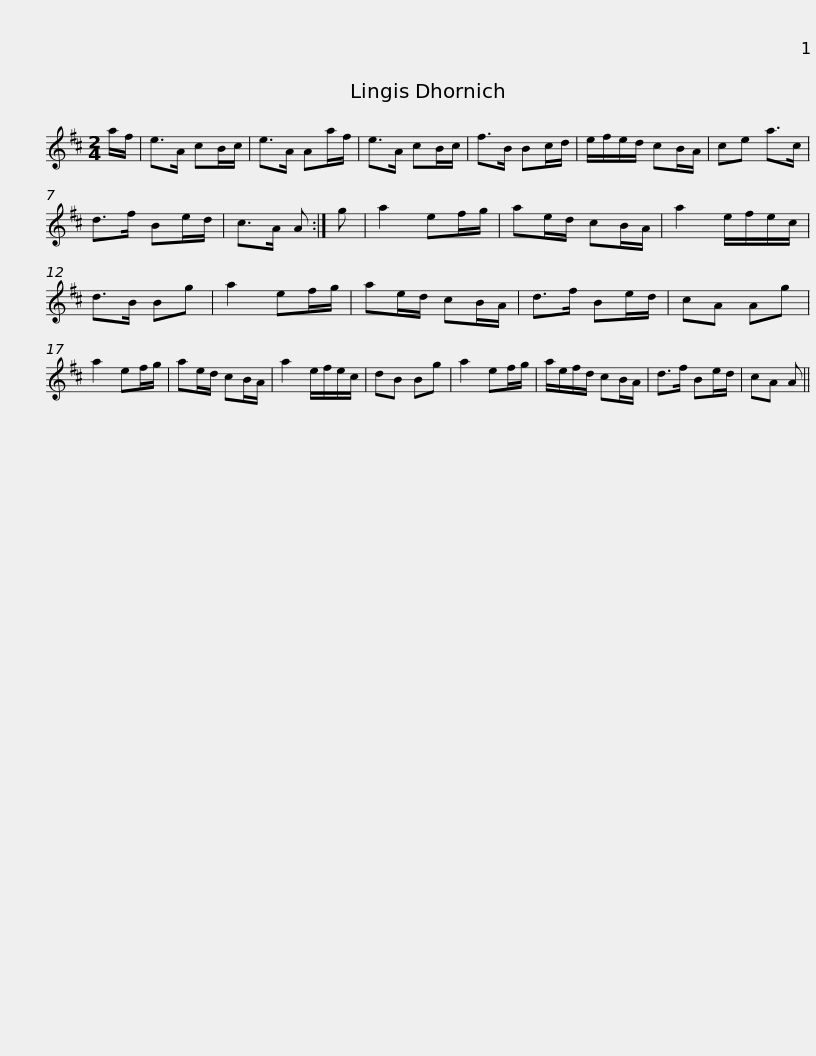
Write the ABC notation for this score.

X:1
L:1/8
M:2/4
I:linebreak $
K:D
V:1 treble
V:1
 a/f/ | e>A cB/c/ | e>A Aa/f/ | e>A cB/c/ | f>B Bc/d/ | %5
 e/f/e/d/ cB/A/ | ce a>c | d>f Be/d/ | c>A A :|$ g | %10
 a2 ef/g/ | ae/d/ cB/A/ | a2 e/f/e/c/ | d>B Bg | a2 ef/g/ | %15
 ae/d/ cB/A/ | d>f Be/d/ | cA Ag | a2 ef/g/ |$ ae/d/ cB/A/ | %20
 a2 e/f/e/c/ | dB Bg | a2 ef/g/ | a/e/f/d/ cB/A/ | d>f Be/d/ | %25
 cA A || %26
